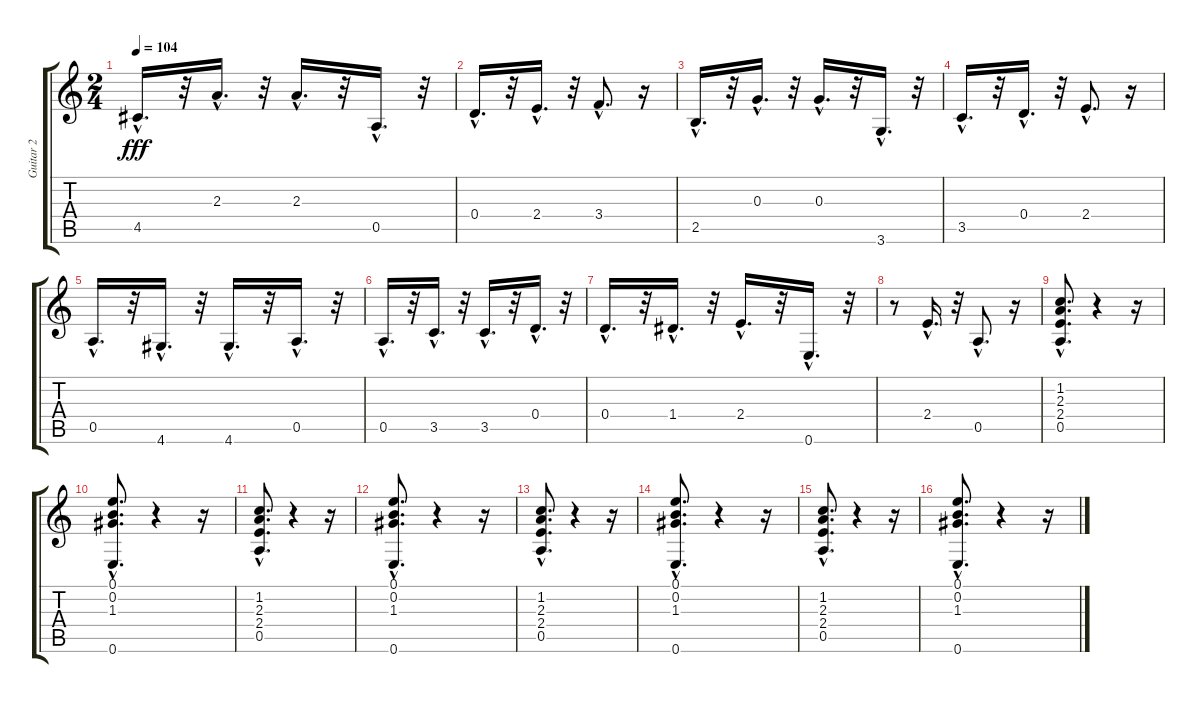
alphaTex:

\track ("Guitar 2" "Guitar 2") {instrument acousticguitarnylon}
\staff {score tabs}
\tuning (E4 B3 G3 D3 A2 E2) {hide}
\ts (2 4)
\tempo 104
\clef g2
\ks c
4.5{hac}.16{d dy fff} r.32 2.3{hac}.16{d} r.32 2.3{hac}.16{d} r.32 0.5{hac}.16{d} r.32 |
0.4{hac}.16{d} r.32 2.4{hac}.16{d} r.32 3.4{hac}.8{d} r.16 |
2.5{hac}.16{d} r.32 0.3{hac}.16{d} r.32 0.3{hac}.16{d} r.32 3.6{hac}.16{d} r.32 |
3.5{hac}.16{d} r.32 0.4{hac}.16{d} r.32 2.4{hac}.8{d} r.16 |
0.5{hac}.16{d} r.32 4.6{hac}.16{d} r.32 4.6{hac}.16{d} r.32 0.5{hac}.16{d} r.32 |
0.5{hac}.16{d} r.32 3.5{hac}.16{d} r.32 3.5{hac}.16{d} r.32 0.4{hac}.16{d} r.32 |
0.4{hac}.16{d} r.32 1.4{hac}.16{d} r.32 2.4{hac}.16{d} r.32 0.6{hac}.16{d} r.32 |
r.8 2.4{hac}.16{d} r.32 0.5{hac}.8{d} r.16 |
(1.2{hac} 2.3{hac} 2.4{hac} 0.5{hac}).8{d} r.4 r.16 |
(0.1{hac} 0.2{hac} 1.3{hac} 0.6{hac}).8{d} r.4 r.16 |
(1.2{hac} 2.3{hac} 2.4{hac} 0.5{hac}).8{d} r.4 r.16 |
(0.1{hac} 0.2{hac} 1.3{hac} 0.6{hac}).8{d} r.4 r.16 |
(1.2{hac} 2.3{hac} 2.4{hac} 0.5{hac}).8{d} r.4 r.16 |
(0.1{hac} 0.2{hac} 1.3{hac} 0.6{hac}).8{d} r.4 r.16 |
(1.2{hac} 2.3{hac} 2.4{hac} 0.5{hac}).8{d} r.4 r.16 |
(0.1{hac} 0.2{hac} 1.3{hac} 0.6{hac}).8{d} r.4 r.16
